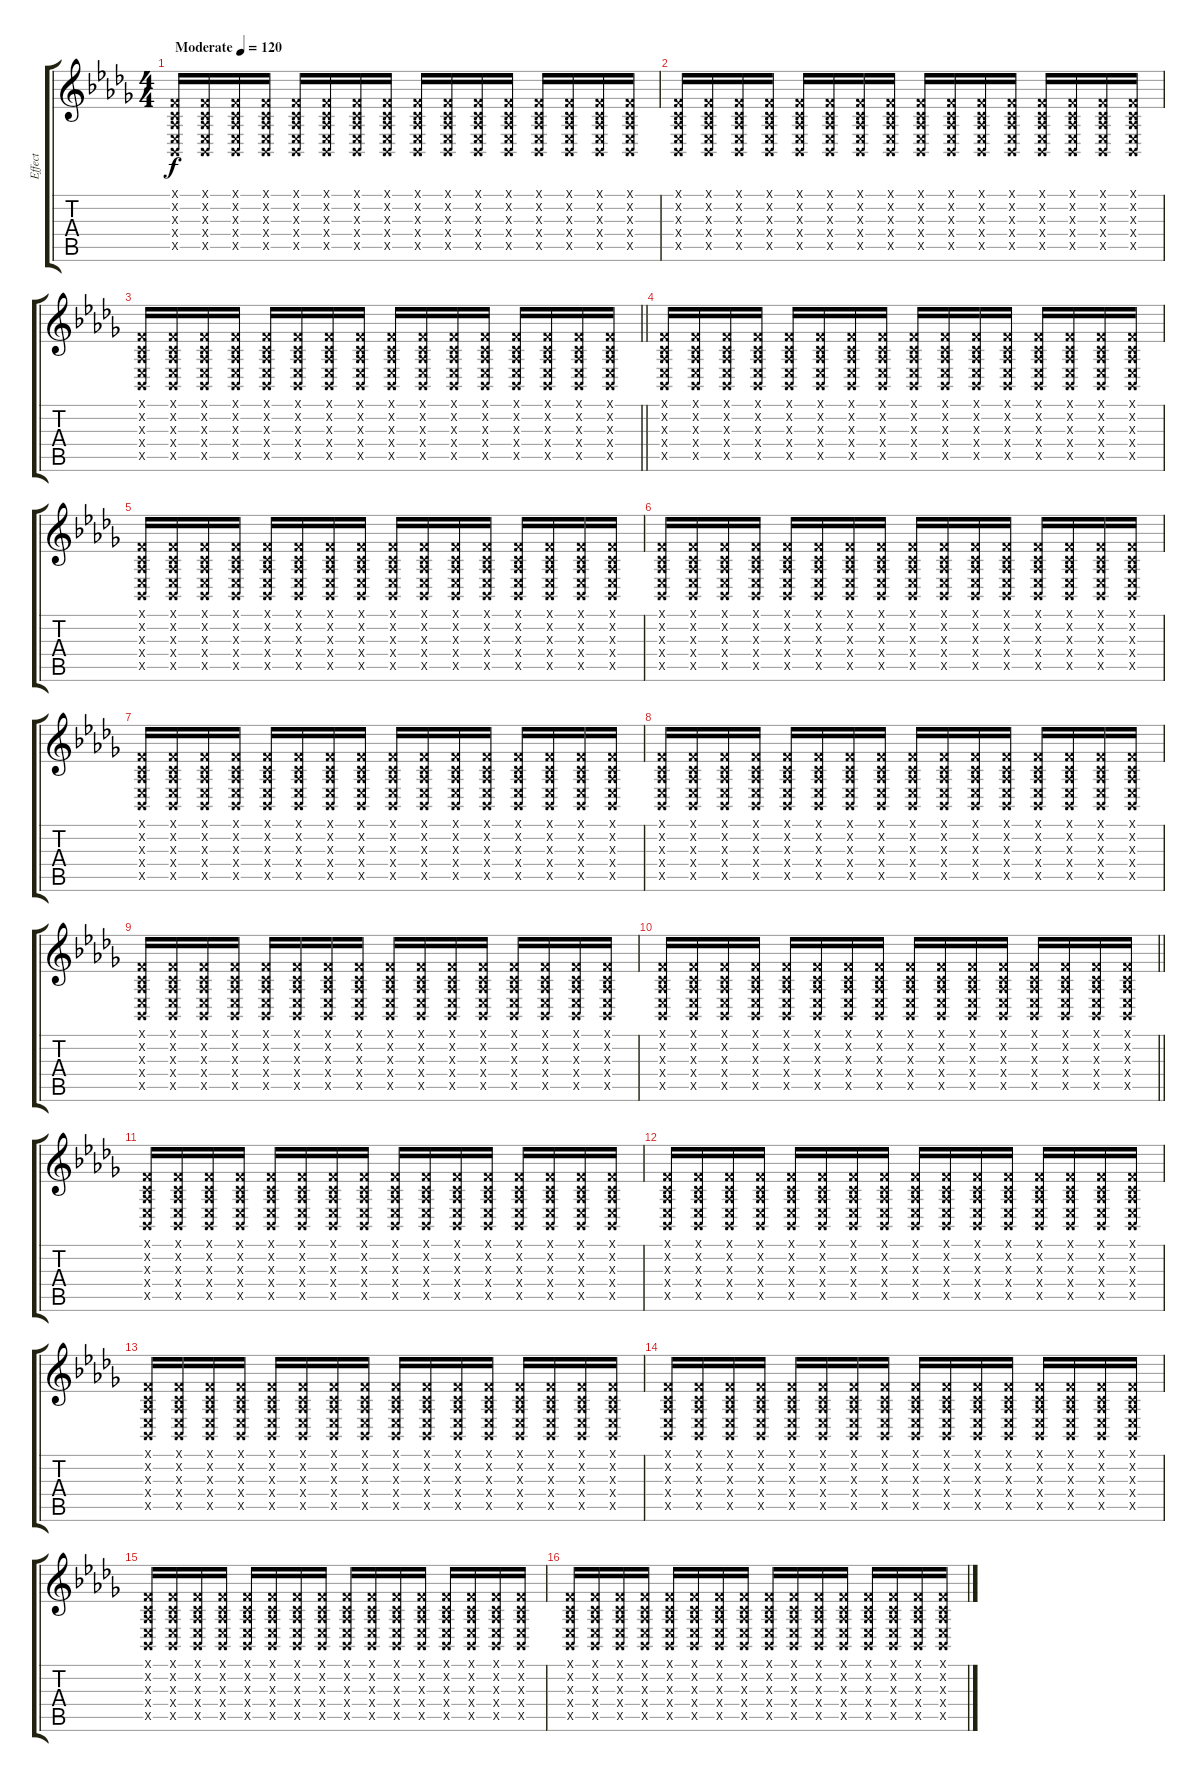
\track ("Effect" "Effect") {instrument guitarfretnoise}
\staff {score tabs}
\tuning (E4 B3 G3 D3 A2 E2) {hide}
\ts (4 4)
\tempo (120 "Moderate")
\clef g2
\ks db
(1.1{x} 1.2{x} 1.3{x} 1.4{x} 1.5{x}).16{dy f instrument guitarfretnoise} (1.1{x} 1.2{x} 1.3{x} 1.4{x} 1.5{x}).16 (1.1{x} 1.2{x} 1.3{x} 1.4{x} 1.5{x}).16 (1.1{x} 1.2{x} 1.3{x} 1.4{x} 1.5{x}).16 (1.1{x} 1.2{x} 1.3{x} 1.4{x} 1.5{x}).16 (1.1{x} 1.2{x} 1.3{x} 1.4{x} 1.5{x}).16 (1.1{x} 1.2{x} 1.3{x} 1.4{x} 1.5{x}).16 (1.1{x} 1.2{x} 1.3{x} 1.4{x} 1.5{x}).16 (1.1{x} 1.2{x} 1.3{x} 1.4{x} 1.5{x}).16 (1.1{x} 1.2{x} 1.3{x} 1.4{x} 1.5{x}).16 (1.1{x} 1.2{x} 1.3{x} 1.4{x} 1.5{x}).16 (1.1{x} 1.2{x} 1.3{x} 1.4{x} 1.5{x}).16 (1.1{x} 1.2{x} 1.3{x} 1.4{x} 1.5{x}).16 (1.1{x} 1.2{x} 1.3{x} 1.4{x} 1.5{x}).16 (1.1{x} 1.2{x} 1.3{x} 1.4{x} 1.5{x}).16 (1.1{x} 1.2{x} 1.3{x} 1.4{x} 1.5{x}).16 |
(1.1{x} 1.2{x} 1.3{x} 1.4{x} 1.5{x}).16 (1.1{x} 1.2{x} 1.3{x} 1.4{x} 1.5{x}).16 (1.1{x} 1.2{x} 1.3{x} 1.4{x} 1.5{x}).16 (1.1{x} 1.2{x} 1.3{x} 1.4{x} 1.5{x}).16 (1.1{x} 1.2{x} 1.3{x} 1.4{x} 1.5{x}).16 (1.1{x} 1.2{x} 1.3{x} 1.4{x} 1.5{x}).16 (1.1{x} 1.2{x} 1.3{x} 1.4{x} 1.5{x}).16 (1.1{x} 1.2{x} 1.3{x} 1.4{x} 1.5{x}).16{txt ""} (1.1{x} 1.2{x} 1.3{x} 1.4{x} 1.5{x}).16 (1.1{x} 1.2{x} 1.3{x} 1.4{x} 1.5{x}).16 (1.1{x} 1.2{x} 1.3{x} 1.4{x} 1.5{x}).16 (1.1{x} 1.2{x} 1.3{x} 1.4{x} 1.5{x}).16 (1.1{x} 1.2{x} 1.3{x} 1.4{x} 1.5{x}).16 (1.1{x} 1.2{x} 1.3{x} 1.4{x} 1.5{x}).16 (1.1{x} 1.2{x} 1.3{x} 1.4{x} 1.5{x}).16 (1.1{x} 1.2{x} 1.3{x} 1.4{x} 1.5{x}).16 |
\barLineRight lightlight
(1.1{x} 1.2{x} 1.3{x} 1.4{x} 1.5{x}).16 (1.1{x} 1.2{x} 1.3{x} 1.4{x} 1.5{x}).16 (1.1{x} 1.2{x} 1.3{x} 1.4{x} 1.5{x}).16 (1.1{x} 1.2{x} 1.3{x} 1.4{x} 1.5{x}).16 (1.1{x} 1.2{x} 1.3{x} 1.4{x} 1.5{x}).16 (1.1{x} 1.2{x} 1.3{x} 1.4{x} 1.5{x}).16 (1.1{x} 1.2{x} 1.3{x} 1.4{x} 1.5{x}).16 (1.1{x} 1.2{x} 1.3{x} 1.4{x} 1.5{x}).16 (1.1{x} 1.2{x} 1.3{x} 1.4{x} 1.5{x}).16 (1.1{x} 1.2{x} 1.3{x} 1.4{x} 1.5{x}).16 (1.1{x} 1.2{x} 1.3{x} 1.4{x} 1.5{x}).16 (1.1{x} 1.2{x} 1.3{x} 1.4{x} 1.5{x}).16 (1.1{x} 1.2{x} 1.3{x} 1.4{x} 1.5{x}).16 (1.1{x} 1.2{x} 1.3{x} 1.4{x} 1.5{x}).16 (1.1{x} 1.2{x} 1.3{x} 1.4{x} 1.5{x}).16 (1.1{x} 1.2{x} 1.3{x} 1.4{x} 1.5{x}).16 |
(1.1{x} 1.2{x} 1.3{x} 1.4{x} 1.5{x}).16 (1.1{x} 1.2{x} 1.3{x} 1.4{x} 1.5{x}).16 (1.1{x} 1.2{x} 1.3{x} 1.4{x} 1.5{x}).16 (1.1{x} 1.2{x} 1.3{x} 1.4{x} 1.5{x}).16 (1.1{x} 1.2{x} 1.3{x} 1.4{x} 1.5{x}).16 (1.1{x} 1.2{x} 1.3{x} 1.4{x} 1.5{x}).16 (1.1{x} 1.2{x} 1.3{x} 1.4{x} 1.5{x}).16 (1.1{x} 1.2{x} 1.3{x} 1.4{x} 1.5{x}).16 (1.1{x} 1.2{x} 1.3{x} 1.4{x} 1.5{x}).16 (1.1{x} 1.2{x} 1.3{x} 1.4{x} 1.5{x}).16 (1.1{x} 1.2{x} 1.3{x} 1.4{x} 1.5{x}).16 (1.1{x} 1.2{x} 1.3{x} 1.4{x} 1.5{x}).16 (1.1{x} 1.2{x} 1.3{x} 1.4{x} 1.5{x}).16 (1.1{x} 1.2{x} 1.3{x} 1.4{x} 1.5{x}).16 (1.1{x} 1.2{x} 1.3{x} 1.4{x} 1.5{x}).16 (1.1{x} 1.2{x} 1.3{x} 1.4{x} 1.5{x}).16 |
(1.1{x} 1.2{x} 1.3{x} 1.4{x} 1.5{x}).16 (1.1{x} 1.2{x} 1.3{x} 1.4{x} 1.5{x}).16 (1.1{x} 1.2{x} 1.3{x} 1.4{x} 1.5{x}).16 (1.1{x} 1.2{x} 1.3{x} 1.4{x} 1.5{x}).16 (1.1{x} 1.2{x} 1.3{x} 1.4{x} 1.5{x}).16 (1.1{x} 1.2{x} 1.3{x} 1.4{x} 1.5{x}).16 (1.1{x} 1.2{x} 1.3{x} 1.4{x} 1.5{x}).16 (1.1{x} 1.2{x} 1.3{x} 1.4{x} 1.5{x}).16 (1.1{x} 1.2{x} 1.3{x} 1.4{x} 1.5{x}).16 (1.1{x} 1.2{x} 1.3{x} 1.4{x} 1.5{x}).16 (1.1{x} 1.2{x} 1.3{x} 1.4{x} 1.5{x}).16 (1.1{x} 1.2{x} 1.3{x} 1.4{x} 1.5{x}).16 (1.1{x} 1.2{x} 1.3{x} 1.4{x} 1.5{x}).16 (1.1{x} 1.2{x} 1.3{x} 1.4{x} 1.5{x}).16 (1.1{x} 1.2{x} 1.3{x} 1.4{x} 1.5{x}).16 (1.1{x} 1.2{x} 1.3{x} 1.4{x} 1.5{x}).16 |
(1.1{x} 1.2{x} 1.3{x} 1.4{x} 1.5{x}).16 (1.1{x} 1.2{x} 1.3{x} 1.4{x} 1.5{x}).16 (1.1{x} 1.2{x} 1.3{x} 1.4{x} 1.5{x}).16 (1.1{x} 1.2{x} 1.3{x} 1.4{x} 1.5{x}).16 (1.1{x} 1.2{x} 1.3{x} 1.4{x} 1.5{x}).16 (1.1{x} 1.2{x} 1.3{x} 1.4{x} 1.5{x}).16 (1.1{x} 1.2{x} 1.3{x} 1.4{x} 1.5{x}).16 (1.1{x} 1.2{x} 1.3{x} 1.4{x} 1.5{x}).16 (1.1{x} 1.2{x} 1.3{x} 1.4{x} 1.5{x}).16 (1.1{x} 1.2{x} 1.3{x} 1.4{x} 1.5{x}).16 (1.1{x} 1.2{x} 1.3{x} 1.4{x} 1.5{x}).16 (1.1{x} 1.2{x} 1.3{x} 1.4{x} 1.5{x}).16 (1.1{x} 1.2{x} 1.3{x} 1.4{x} 1.5{x}).16 (1.1{x} 1.2{x} 1.3{x} 1.4{x} 1.5{x}).16 (1.1{x} 1.2{x} 1.3{x} 1.4{x} 1.5{x}).16 (1.1{x} 1.2{x} 1.3{x} 1.4{x} 1.5{x}).16 |
(1.1{x} 1.2{x} 1.3{x} 1.4{x} 1.5{x}).16 (1.1{x} 1.2{x} 1.3{x} 1.4{x} 1.5{x}).16 (1.1{x} 1.2{x} 1.3{x} 1.4{x} 1.5{x}).16 (1.1{x} 1.2{x} 1.3{x} 1.4{x} 1.5{x}).16 (1.1{x} 1.2{x} 1.3{x} 1.4{x} 1.5{x}).16 (1.1{x} 1.2{x} 1.3{x} 1.4{x} 1.5{x}).16 (1.1{x} 1.2{x} 1.3{x} 1.4{x} 1.5{x}).16 (1.1{x} 1.2{x} 1.3{x} 1.4{x} 1.5{x}).16 (1.1{x} 1.2{x} 1.3{x} 1.4{x} 1.5{x}).16 (1.1{x} 1.2{x} 1.3{x} 1.4{x} 1.5{x}).16 (1.1{x} 1.2{x} 1.3{x} 1.4{x} 1.5{x}).16 (1.1{x} 1.2{x} 1.3{x} 1.4{x} 1.5{x}).16 (1.1{x} 1.2{x} 1.3{x} 1.4{x} 1.5{x}).16 (1.1{x} 1.2{x} 1.3{x} 1.4{x} 1.5{x}).16 (1.1{x} 1.2{x} 1.3{x} 1.4{x} 1.5{x}).16 (1.1{x} 1.2{x} 1.3{x} 1.4{x} 1.5{x}).16 |
(1.1{x} 1.2{x} 1.3{x} 1.4{x} 1.5{x}).16 (1.1{x} 1.2{x} 1.3{x} 1.4{x} 1.5{x}).16 (1.1{x} 1.2{x} 1.3{x} 1.4{x} 1.5{x}).16 (1.1{x} 1.2{x} 1.3{x} 1.4{x} 1.5{x}).16 (1.1{x} 1.2{x} 1.3{x} 1.4{x} 1.5{x}).16 (1.1{x} 1.2{x} 1.3{x} 1.4{x} 1.5{x}).16 (1.1{x} 1.2{x} 1.3{x} 1.4{x} 1.5{x}).16 (1.1{x} 1.2{x} 1.3{x} 1.4{x} 1.5{x}).16 (1.1{x} 1.2{x} 1.3{x} 1.4{x} 1.5{x}).16 (1.1{x} 1.2{x} 1.3{x} 1.4{x} 1.5{x}).16 (1.1{x} 1.2{x} 1.3{x} 1.4{x} 1.5{x}).16 (1.1{x} 1.2{x} 1.3{x} 1.4{x} 1.5{x}).16 (1.1{x} 1.2{x} 1.3{x} 1.4{x} 1.5{x}).16 (1.1{x} 1.2{x} 1.3{x} 1.4{x} 1.5{x}).16 (1.1{x} 1.2{x} 1.3{x} 1.4{x} 1.5{x}).16 (1.1{x} 1.2{x} 1.3{x} 1.4{x} 1.5{x}).16 |
(1.1{x} 1.2{x} 1.3{x} 1.4{x} 1.5{x}).16 (1.1{x} 1.2{x} 1.3{x} 1.4{x} 1.5{x}).16 (1.1{x} 1.2{x} 1.3{x} 1.4{x} 1.5{x}).16 (1.1{x} 1.2{x} 1.3{x} 1.4{x} 1.5{x}).16 (1.1{x} 1.2{x} 1.3{x} 1.4{x} 1.5{x}).16 (1.1{x} 1.2{x} 1.3{x} 1.4{x} 1.5{x}).16 (1.1{x} 1.2{x} 1.3{x} 1.4{x} 1.5{x}).16 (1.1{x} 1.2{x} 1.3{x} 1.4{x} 1.5{x}).16 (1.1{x} 1.2{x} 1.3{x} 1.4{x} 1.5{x}).16 (1.1{x} 1.2{x} 1.3{x} 1.4{x} 1.5{x}).16 (1.1{x} 1.2{x} 1.3{x} 1.4{x} 1.5{x}).16 (1.1{x} 1.2{x} 1.3{x} 1.4{x} 1.5{x}).16 (1.1{x} 1.2{x} 1.3{x} 1.4{x} 1.5{x}).16 (1.1{x} 1.2{x} 1.3{x} 1.4{x} 1.5{x}).16 (1.1{x} 1.2{x} 1.3{x} 1.4{x} 1.5{x}).16 (1.1{x} 1.2{x} 1.3{x} 1.4{x} 1.5{x}).16 |
\barLineRight lightlight
(1.1{x} 1.2{x} 1.3{x} 1.4{x} 1.5{x}).16 (1.1{x} 1.2{x} 1.3{x} 1.4{x} 1.5{x}).16 (1.1{x} 1.2{x} 1.3{x} 1.4{x} 1.5{x}).16 (1.1{x} 1.2{x} 1.3{x} 1.4{x} 1.5{x}).16 (1.1{x} 1.2{x} 1.3{x} 1.4{x} 1.5{x}).16 (1.1{x} 1.2{x} 1.3{x} 1.4{x} 1.5{x}).16 (1.1{x} 1.2{x} 1.3{x} 1.4{x} 1.5{x}).16 (1.1{x} 1.2{x} 1.3{x} 1.4{x} 1.5{x}).16 (1.1{x} 1.2{x} 1.3{x} 1.4{x} 1.5{x}).16 (1.1{x} 1.2{x} 1.3{x} 1.4{x} 1.5{x}).16 (1.1{x} 1.2{x} 1.3{x} 1.4{x} 1.5{x}).16 (1.1{x} 1.2{x} 1.3{x} 1.4{x} 1.5{x}).16 (1.1{x} 1.2{x} 1.3{x} 1.4{x} 1.5{x}).16 (1.1{x} 1.2{x} 1.3{x} 1.4{x} 1.5{x}).16 (1.1{x} 1.2{x} 1.3{x} 1.4{x} 1.5{x}).16 (1.1{x} 1.2{x} 1.3{x} 1.4{x} 1.5{x}).16 |
(1.1{x} 1.2{x} 1.3{x} 1.4{x} 1.5{x}).16 (1.1{x} 1.2{x} 1.3{x} 1.4{x} 1.5{x}).16 (1.1{x} 1.2{x} 1.3{x} 1.4{x} 1.5{x}).16 (1.1{x} 1.2{x} 1.3{x} 1.4{x} 1.5{x}).16 (1.1{x} 1.2{x} 1.3{x} 1.4{x} 1.5{x}).16 (1.1{x} 1.2{x} 1.3{x} 1.4{x} 1.5{x}).16 (1.1{x} 1.2{x} 1.3{x} 1.4{x} 1.5{x}).16 (1.1{x} 1.2{x} 1.3{x} 1.4{x} 1.5{x}).16 (1.1{x} 1.2{x} 1.3{x} 1.4{x} 1.5{x}).16 (1.1{x} 1.2{x} 1.3{x} 1.4{x} 1.5{x}).16 (1.1{x} 1.2{x} 1.3{x} 1.4{x} 1.5{x}).16 (1.1{x} 1.2{x} 1.3{x} 1.4{x} 1.5{x}).16 (1.1{x} 1.2{x} 1.3{x} 1.4{x} 1.5{x}).16 (1.1{x} 1.2{x} 1.3{x} 1.4{x} 1.5{x}).16 (1.1{x} 1.2{x} 1.3{x} 1.4{x} 1.5{x}).16 (1.1{x} 1.2{x} 1.3{x} 1.4{x} 1.5{x}).16 |
(1.1{x} 1.2{x} 1.3{x} 1.4{x} 1.5{x}).16 (1.1{x} 1.2{x} 1.3{x} 1.4{x} 1.5{x}).16 (1.1{x} 1.2{x} 1.3{x} 1.4{x} 1.5{x}).16 (1.1{x} 1.2{x} 1.3{x} 1.4{x} 1.5{x}).16 (1.1{x} 1.2{x} 1.3{x} 1.4{x} 1.5{x}).16 (1.1{x} 1.2{x} 1.3{x} 1.4{x} 1.5{x}).16 (1.1{x} 1.2{x} 1.3{x} 1.4{x} 1.5{x}).16 (1.1{x} 1.2{x} 1.3{x} 1.4{x} 1.5{x}).16 (1.1{x} 1.2{x} 1.3{x} 1.4{x} 1.5{x}).16 (1.1{x} 1.2{x} 1.3{x} 1.4{x} 1.5{x}).16 (1.1{x} 1.2{x} 1.3{x} 1.4{x} 1.5{x}).16 (1.1{x} 1.2{x} 1.3{x} 1.4{x} 1.5{x}).16 (1.1{x} 1.2{x} 1.3{x} 1.4{x} 1.5{x}).16 (1.1{x} 1.2{x} 1.3{x} 1.4{x} 1.5{x}).16 (1.1{x} 1.2{x} 1.3{x} 1.4{x} 1.5{x}).16 (1.1{x} 1.2{x} 1.3{x} 1.4{x} 1.5{x}).16 |
(1.1{x} 1.2{x} 1.3{x} 1.4{x} 1.5{x}).16 (1.1{x} 1.2{x} 1.3{x} 1.4{x} 1.5{x}).16 (1.1{x} 1.2{x} 1.3{x} 1.4{x} 1.5{x}).16 (1.1{x} 1.2{x} 1.3{x} 1.4{x} 1.5{x}).16 (1.1{x} 1.2{x} 1.3{x} 1.4{x} 1.5{x}).16 (1.1{x} 1.2{x} 1.3{x} 1.4{x} 1.5{x}).16 (1.1{x} 1.2{x} 1.3{x} 1.4{x} 1.5{x}).16 (1.1{x} 1.2{x} 1.3{x} 1.4{x} 1.5{x}).16 (1.1{x} 1.2{x} 1.3{x} 1.4{x} 1.5{x}).16 (1.1{x} 1.2{x} 1.3{x} 1.4{x} 1.5{x}).16 (1.1{x} 1.2{x} 1.3{x} 1.4{x} 1.5{x}).16 (1.1{x} 1.2{x} 1.3{x} 1.4{x} 1.5{x}).16 (1.1{x} 1.2{x} 1.3{x} 1.4{x} 1.5{x}).16 (1.1{x} 1.2{x} 1.3{x} 1.4{x} 1.5{x}).16 (1.1{x} 1.2{x} 1.3{x} 1.4{x} 1.5{x}).16 (1.1{x} 1.2{x} 1.3{x} 1.4{x} 1.5{x}).16 |
(1.1{x} 1.2{x} 1.3{x} 1.4{x} 1.5{x}).16 (1.1{x} 1.2{x} 1.3{x} 1.4{x} 1.5{x}).16 (1.1{x} 1.2{x} 1.3{x} 1.4{x} 1.5{x}).16 (1.1{x} 1.2{x} 1.3{x} 1.4{x} 1.5{x}).16 (1.1{x} 1.2{x} 1.3{x} 1.4{x} 1.5{x}).16 (1.1{x} 1.2{x} 1.3{x} 1.4{x} 1.5{x}).16 (1.1{x} 1.2{x} 1.3{x} 1.4{x} 1.5{x}).16 (1.1{x} 1.2{x} 1.3{x} 1.4{x} 1.5{x}).16 (1.1{x} 1.2{x} 1.3{x} 1.4{x} 1.5{x}).16 (1.1{x} 1.2{x} 1.3{x} 1.4{x} 1.5{x}).16 (1.1{x} 1.2{x} 1.3{x} 1.4{x} 1.5{x}).16 (1.1{x} 1.2{x} 1.3{x} 1.4{x} 1.5{x}).16 (1.1{x} 1.2{x} 1.3{x} 1.4{x} 1.5{x}).16 (1.1{x} 1.2{x} 1.3{x} 1.4{x} 1.5{x}).16 (1.1{x} 1.2{x} 1.3{x} 1.4{x} 1.5{x}).16 (1.1{x} 1.2{x} 1.3{x} 1.4{x} 1.5{x}).16 |
(1.1{x} 1.2{x} 1.3{x} 1.4{x} 1.5{x}).16 (1.1{x} 1.2{x} 1.3{x} 1.4{x} 1.5{x}).16 (1.1{x} 1.2{x} 1.3{x} 1.4{x} 1.5{x}).16 (1.1{x} 1.2{x} 1.3{x} 1.4{x} 1.5{x}).16 (1.1{x} 1.2{x} 1.3{x} 1.4{x} 1.5{x}).16 (1.1{x} 1.2{x} 1.3{x} 1.4{x} 1.5{x}).16 (1.1{x} 1.2{x} 1.3{x} 1.4{x} 1.5{x}).16 (1.1{x} 1.2{x} 1.3{x} 1.4{x} 1.5{x}).16 (1.1{x} 1.2{x} 1.3{x} 1.4{x} 1.5{x}).16 (1.1{x} 1.2{x} 1.3{x} 1.4{x} 1.5{x}).16 (1.1{x} 1.2{x} 1.3{x} 1.4{x} 1.5{x}).16 (1.1{x} 1.2{x} 1.3{x} 1.4{x} 1.5{x}).16 (1.1{x} 1.2{x} 1.3{x} 1.4{x} 1.5{x}).16 (1.1{x} 1.2{x} 1.3{x} 1.4{x} 1.5{x}).16 (1.1{x} 1.2{x} 1.3{x} 1.4{x} 1.5{x}).16 (1.1{x} 1.2{x} 1.3{x} 1.4{x} 1.5{x}).16 |
(1.1{x} 1.2{x} 1.3{x} 1.4{x} 1.5{x}).16 (1.1{x} 1.2{x} 1.3{x} 1.4{x} 1.5{x}).16 (1.1{x} 1.2{x} 1.3{x} 1.4{x} 1.5{x}).16 (1.1{x} 1.2{x} 1.3{x} 1.4{x} 1.5{x}).16 (1.1{x} 1.2{x} 1.3{x} 1.4{x} 1.5{x}).16 (1.1{x} 1.2{x} 1.3{x} 1.4{x} 1.5{x}).16 (1.1{x} 1.2{x} 1.3{x} 1.4{x} 1.5{x}).16 (1.1{x} 1.2{x} 1.3{x} 1.4{x} 1.5{x}).16 (1.1{x} 1.2{x} 1.3{x} 1.4{x} 1.5{x}).16 (1.1{x} 1.2{x} 1.3{x} 1.4{x} 1.5{x}).16 (1.1{x} 1.2{x} 1.3{x} 1.4{x} 1.5{x}).16 (1.1{x} 1.2{x} 1.3{x} 1.4{x} 1.5{x}).16 (1.1{x} 1.2{x} 1.3{x} 1.4{x} 1.5{x}).16 (1.1{x} 1.2{x} 1.3{x} 1.4{x} 1.5{x}).16 (1.1{x} 1.2{x} 1.3{x} 1.4{x} 1.5{x}).16 (1.1{x} 1.2{x} 1.3{x} 1.4{x} 1.5{x}).16
